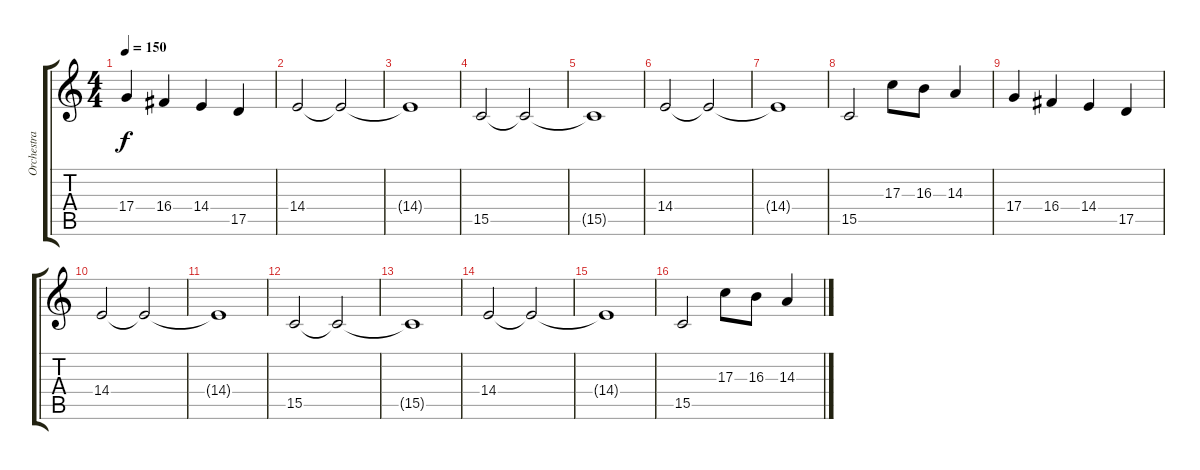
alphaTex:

\track ("Orchestra (high)" "Orchestra ") {instrument stringensemble1}
\staff {score tabs}
\tuning (E4 B3 G3 D3 A2 E2) {hide}
\ts (4 4)
\tempo 150
\clef g2
\ks c
17.4.4{dy f} 16.4.4 14.4.4 17.5.4 |
14.4.2 14.4{t}.2 |
14.4{t}.1 |
15.5.2 15.5{t}.2 |
15.5{t}.1 |
14.4.2 14.4{t}.2 |
14.4{t}.1 |
15.5.2 17.3.8 16.3.8 14.3.4 |
17.4.4 16.4.4 14.4.4 17.5.4 |
14.4.2 14.4{t}.2 |
14.4{t}.1 |
15.5.2 15.5{t}.2 |
15.5{t}.1 |
14.4.2 14.4{t}.2 |
14.4{t}.1 |
15.5.2 17.3.8 16.3.8 14.3.4
